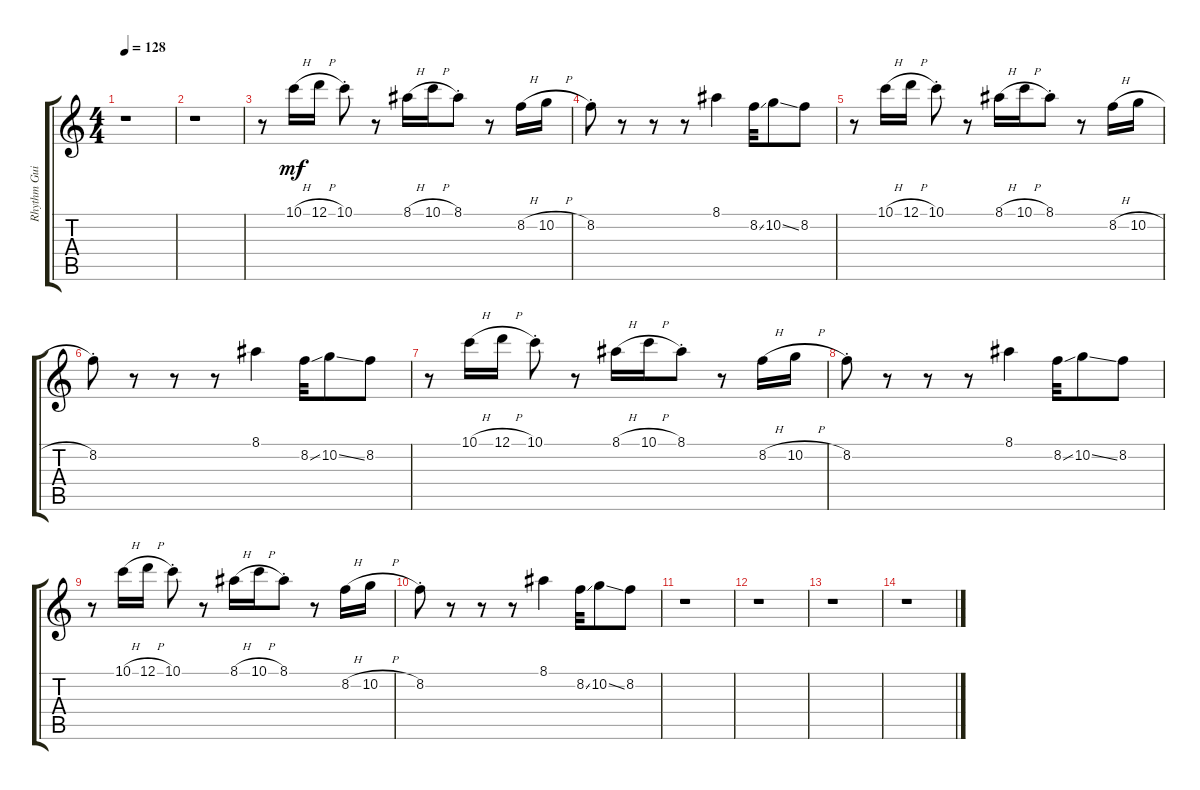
\track ("Rhythm Guitar" "Rhythm Gui") {instrument distortionguitar}
\staff {score tabs}
\tuning (D4 A3 G3 D3 A2 D2) {hide}
\ts (4 4)
\tempo 128
\clef g2
\ks c
r.1{dy mf} |
r.1 |
r.8 10.1{h}.16 12.1{h}.16 10.1{st}.8 r.8 8.1{h}.16 10.1{h}.16 8.1{st}.8 r.8 8.2{h}.16 10.2{h}.16 |
8.2{st}.8 r.8 r.8 r.8 8.1.4 8.2{ss}.32 10.2{ss}.8 8.2.8 |
r.8 10.1{h}.16 12.1{h}.16 10.1{st}.8 r.8 8.1{h}.16 10.1{h}.16 8.1{st}.8 r.8 8.2{h}.16 10.2{h}.16 |
8.2{st}.8 r.8 r.8 r.8 8.1.4 8.2{ss}.32 10.2{ss}.8 8.2.8 |
r.8 10.1{h}.16 12.1{h}.16 10.1{st}.8 r.8 8.1{h}.16 10.1{h}.16 8.1{st}.8 r.8 8.2{h}.16 10.2{h}.16 |
8.2{st}.8 r.8 r.8 r.8 8.1.4 8.2{ss}.32 10.2{ss}.8 8.2.8 |
r.8 10.1{h}.16 12.1{h}.16 10.1{st}.8 r.8 8.1{h}.16 10.1{h}.16 8.1{st}.8 r.8 8.2{h}.16 10.2{h}.16 |
8.2{st}.8 r.8 r.8 r.8 8.1.4 8.2{ss}.32 10.2{ss}.8 8.2.8 |
r.1 |
r.1 |
r.1 |
r.1
